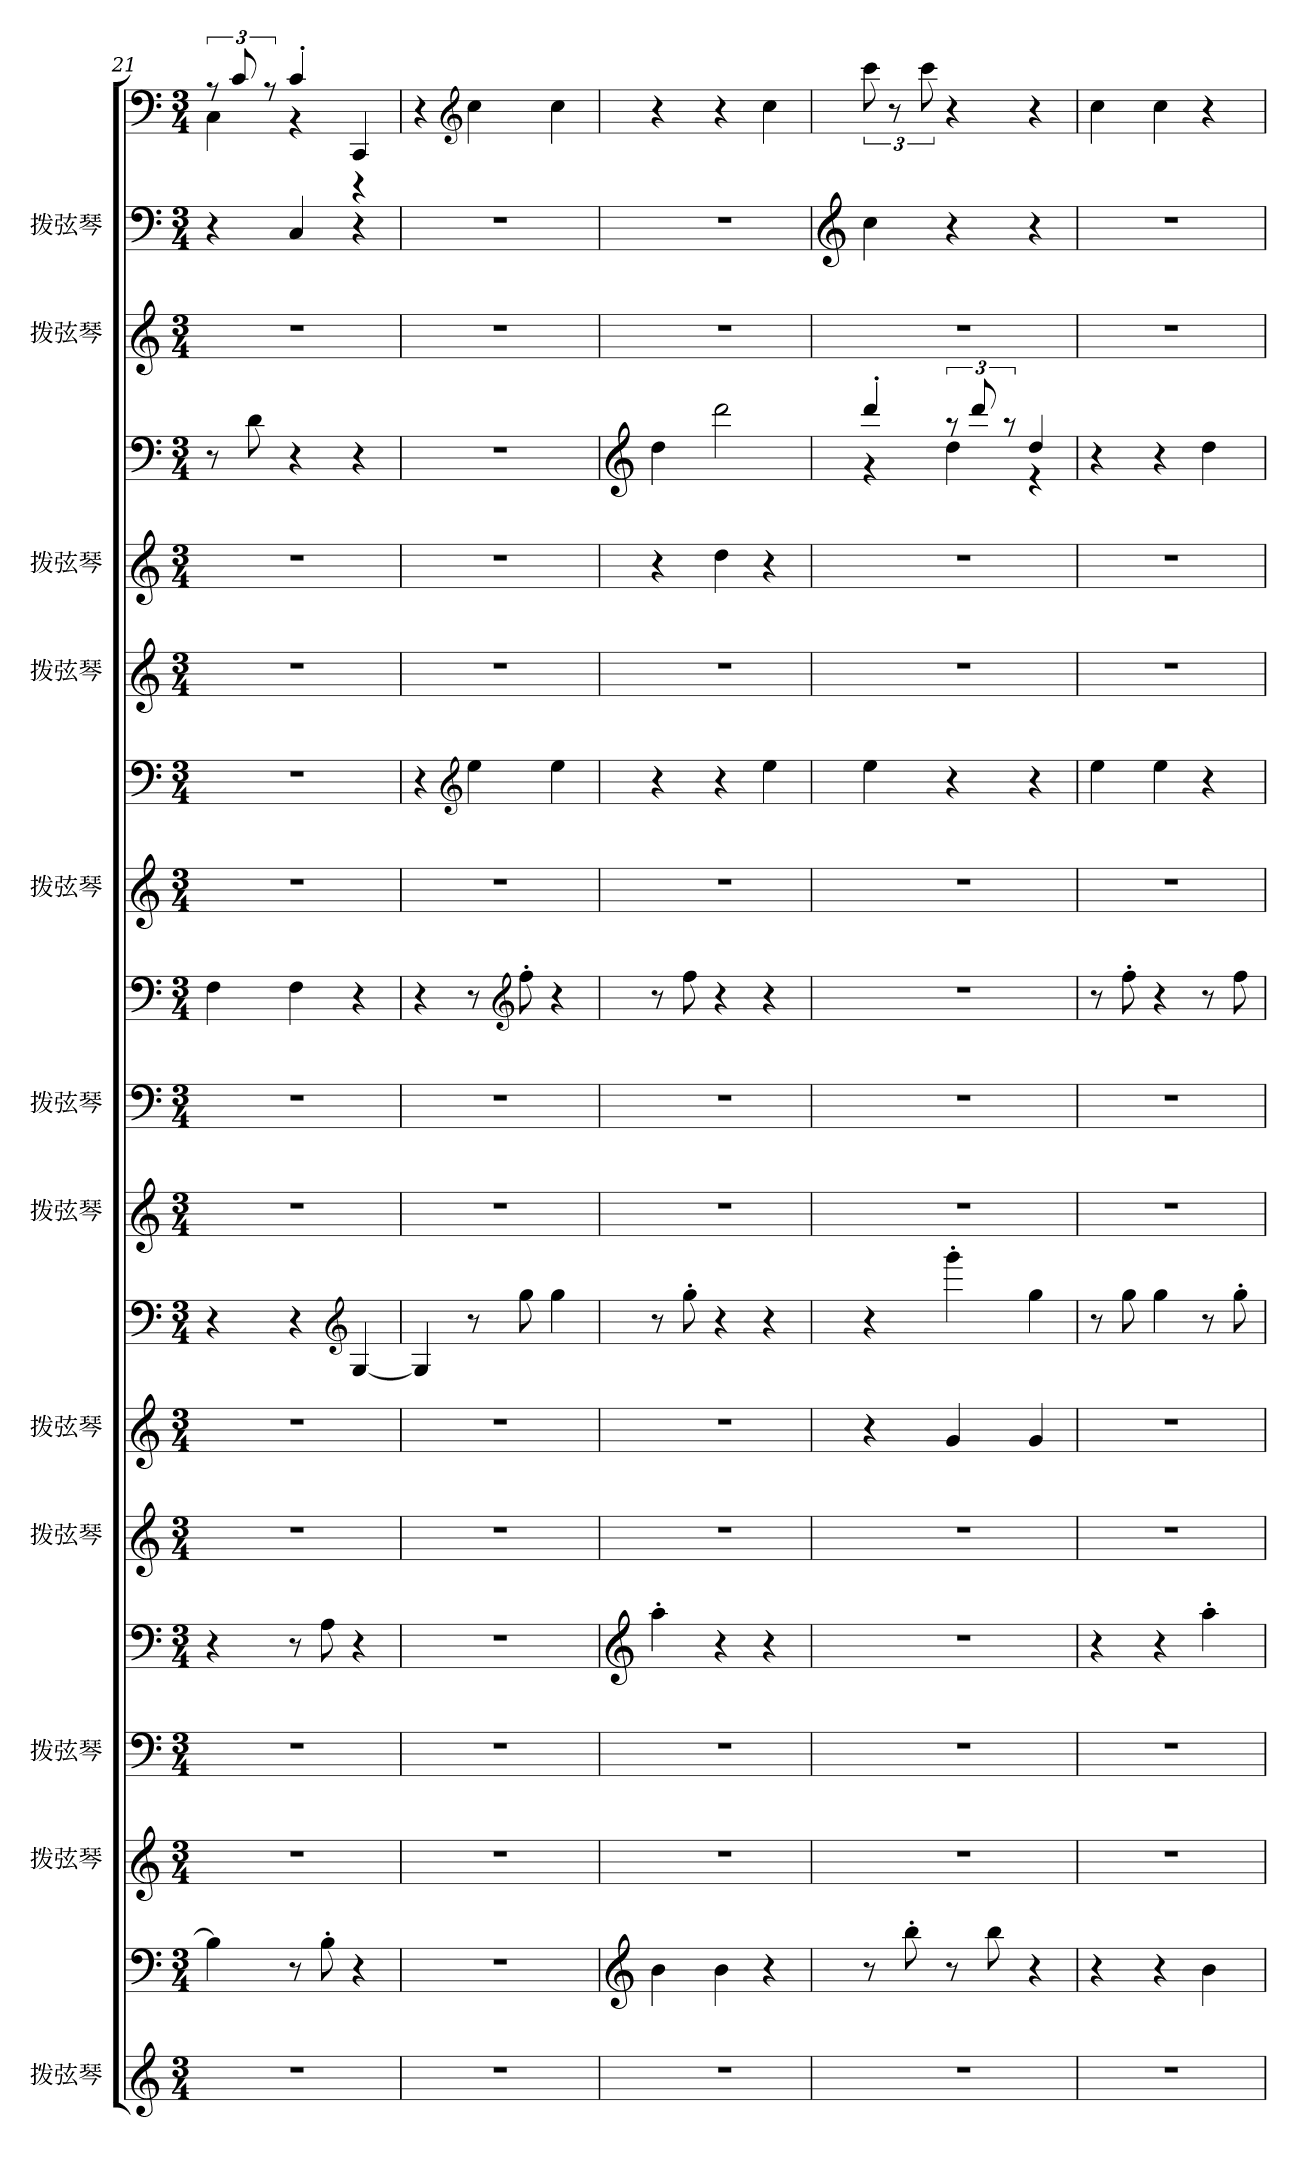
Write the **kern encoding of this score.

**kern	**kern	**kern	**kern	**kern	**kern	**kern	**kern	**kern	**kern	**kern	**kern	**kern	**kern	**kern	**kern	**kern	**kern	**kern
*part12	*part12	*part11	*part10	*part10	*part9	*part8	*part8	*part7	*part6	*part6	*part5	*part5	*part4	*part3	*part3	*part2	*part1	*part1
*staff19	*staff18	*staff17	*staff16	*staff15	*staff14	*staff13	*staff12	*staff11	*staff10	*staff9	*staff8	*staff7	*staff6	*staff5	*staff4	*staff3	*staff2	*staff1
*I"拨弦琴	*	*I"拨弦琴	*I"拨弦琴	*	*I"拨弦琴	*I"拨弦琴	*	*I"拨弦琴	*I"拨弦琴	*	*I"拨弦琴	*	*I"拨弦琴	*I"拨弦琴	*	*I"拨弦琴	*I"拨弦琴	*
*clefG2	*clefF4	*clefG2	*clefF4	*clefF4	*clefG2	*clefG2	*clefF4	*clefG2	*clefF4	*clefF4	*clefG2	*clefF4	*clefG2	*clefG2	*clefF4	*clefG2	*clefF4	*clefF4
*k[]	*k[]	*k[]	*k[]	*k[]	*k[]	*k[]	*k[]	*k[]	*k[]	*k[]	*k[]	*k[]	*k[]	*k[]	*k[]	*k[]	*k[]	*k[]
*M3/4	*M3/4	*M3/4	*M3/4	*M3/4	*M3/4	*M3/4	*M3/4	*M3/4	*M3/4	*M3/4	*M3/4	*M3/4	*M3/4	*M3/4	*M3/4	*M3/4	*M3/4	*M3/4
=21	=21	=21	=21	=21	=21	=21	=21	=21	=21	=21	=21	=21	=21	=21	=21	=21	=21	=21
*	*	*	*	*	*	*	*	*	*	*	*	*	*	*	*	*	*	*^
2.r	4B\]	2.r	2.r	4r	2.r	2.r	4r	2.r	2.r	4F\	2.r	2.r	2.r	2.r	8r	2.r	4r	12r	4C\
.	.	.	.	.	.	.	.	.	.	.	.	.	.	.	.	.	.	12c/	.
.	.	.	.	.	.	.	.	.	.	.	.	.	.	.	8d\	.	.	.	.
.	.	.	.	.	.	.	.	.	.	.	.	.	.	.	.	.	.	12r	.
.	8r	.	.	8r	.	.	4r	.	.	4F\	.	.	.	.	4r	.	4C/	4c'/	4r
.	8B'\	.	.	8A\	.	.	.	.	.	.	.	.	.	.	.	.	.	.	.
*	*	*	*	*	*	*	*clefG2	*	*	*	*	*	*	*	*	*	*	*	*
.	4r	.	.	4r	.	.	[4G/	.	.	4r	.	.	.	.	4r	.	4r	4CC/	4r
*	*	*	*	*	*	*	*	*	*	*	*	*	*	*	*	*	*	*v	*v
=22	=22	=22	=22	=22	=22	=22	=22	=22	=22	=22	=22	=22	=22	=22	=22	=22	=22	=22
2.r	2.r	2.r	2.r	2.r	2.r	2.r	4G/]	2.r	2.r	4r	2.r	4r	2.r	2.r	2.r	2.r	2.r	4r
*	*	*	*	*	*	*	*	*	*	*	*	*clefG2	*	*	*	*	*	*clefG2
.	.	.	.	.	.	.	8r	.	.	8r	.	4ee\	.	.	.	.	.	4cc\
*	*	*	*	*	*	*	*	*	*	*clefG2	*	*	*	*	*	*	*	*
.	.	.	.	.	.	.	8gg\	.	.	8ff'\	.	.	.	.	.	.	.	.
.	.	.	.	.	.	.	4gg\	.	.	4r	.	4ee\	.	.	.	.	.	4cc\
=23	=23	=23	=23	=23	=23	=23	=23	=23	=23	=23	=23	=23	=23	=23	=23	=23	=23	=23
*	*clefG2	*	*	*clefG2	*	*	*	*	*	*	*	*	*	*	*clefG2	*	*	*
2.r	4b\	2.r	2.r	4aa'\	2.r	2.r	8r	2.r	2.r	8r	2.r	4r	2.r	4r	4dd\	2.r	2.r	4r
.	.	.	.	.	.	.	8gg'\	.	.	8ff\	.	.	.	.	.	.	.	.
.	4b\	.	.	4r	.	.	4r	.	.	4r	.	4r	.	4dd\	2ddd\	.	.	4r
.	4r	.	.	4r	.	.	4r	.	.	4r	.	4ee\	.	4r	.	.	.	4cc\
=24	=24	=24	=24	=24	=24	=24	=24	=24	=24	=24	=24	=24	=24	=24	=24	=24	=24	=24
*	*	*	*	*	*	*	*	*	*	*	*	*	*	*	*	*	*clefG2	*
*	*	*	*	*	*	*	*	*	*	*	*	*	*	*	*^	*	*	*
2.r	8r	2.r	2.r	2.r	2.r	4r	4r	2.r	2.r	2.r	2.r	4ee\	2.r	2.r	4ddd'/	4r	2.r	4cc\	12ccc\
.	.	.	.	.	.	.	.	.	.	.	.	.	.	.	.	.	.	.	12r
.	8bb'\	.	.	.	.	.	.	.	.	.	.	.	.	.	.	.	.	.	.
.	.	.	.	.	.	.	.	.	.	.	.	.	.	.	.	.	.	.	12ccc\
.	8r	.	.	.	.	4g/	4ggg'\	.	.	.	.	4r	.	.	12r	4dd\	.	4r	4r
.	.	.	.	.	.	.	.	.	.	.	.	.	.	.	12ddd/	.	.	.	.
.	8bb\	.	.	.	.	.	.	.	.	.	.	.	.	.	.	.	.	.	.
.	.	.	.	.	.	.	.	.	.	.	.	.	.	.	12r	.	.	.	.
.	4r	.	.	.	.	4g/	4gg\	.	.	.	.	4r	.	.	4dd/	4r	.	4r	4r
*	*	*	*	*	*	*	*	*	*	*	*	*	*	*	*v	*v	*	*	*
!!LO:PB:g=z
=25	=25	=25	=25	=25	=25	=25	=25	=25	=25	=25	=25	=25	=25	=25	=25	=25	=25	=25
2.r	4r	2.r	2.r	4r	2.r	2.r	8r	2.r	2.r	8r	2.r	4ee\	2.r	2.r	4r	2.r	2.r	4cc\
.	.	.	.	.	.	.	8gg\	.	.	8ff'\	.	.	.	.	.	.	.	.
.	4r	.	.	4r	.	.	4gg\	.	.	4r	.	4ee\	.	.	4r	.	.	4cc\
.	4b\	.	.	4aa'\	.	.	8r	.	.	8r	.	4r	.	.	4dd\	.	.	4r
.	.	.	.	.	.	.	8gg'\	.	.	8ff\	.	.	.	.	.	.	.	.
=	=	=	=	=	=	=	=	=	=	=	=	=	=	=	=	=	=	=
*-	*-	*-	*-	*-	*-	*-	*-	*-	*-	*-	*-	*-	*-	*-	*-	*-	*-	*-
